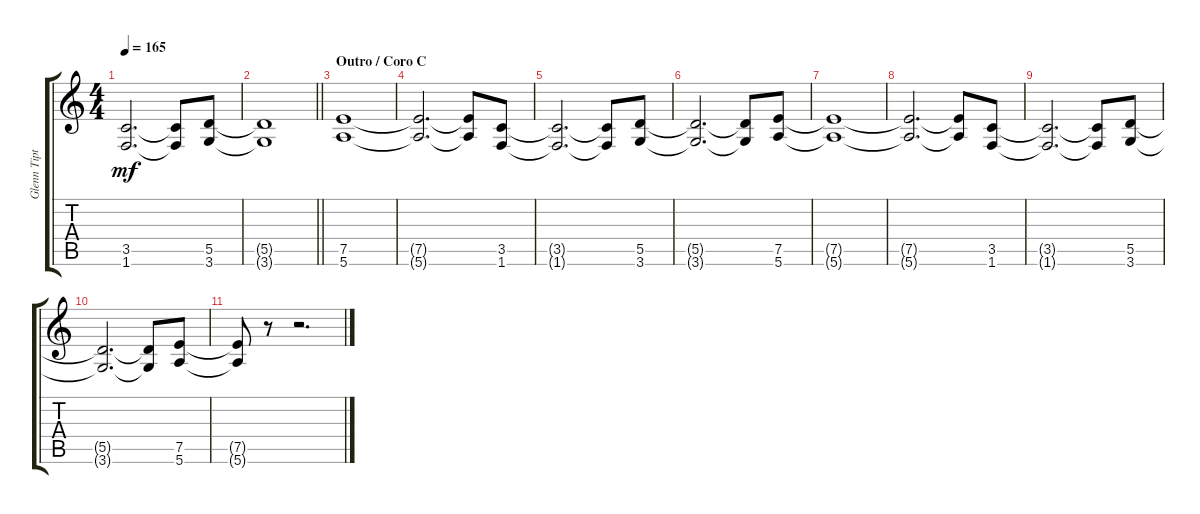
\track ("Glenn Tipton" "Glenn Tipt") {instrument overdrivenguitar}
\staff {score tabs}
\tuning (E4 B3 G3 D3 A2 E2) {hide}
\ts (4 4)
\tempo 165
\clef g2
\ks c
(3.5 1.6).2{d dy mf} (3.5{t} 1.6{t}).8 (5.5 3.6).8 |
\barLineRight lightlight
(5.5{t} 3.6{t}).1 |
\section ("" "Outro / Coro C")
(7.5 5.6).1 |
(7.5{t} 5.6{t}).2{d} (7.5{t} 5.6{t}).8 (3.5 1.6).8 |
(3.5{t} 1.6{t}).2{d} (3.5{t} 1.6{t}).8 (5.5 3.6).8 |
(5.5{t} 3.6{t}).2{d} (5.5{t} 3.6{t}).8 (7.5 5.6).8 |
(7.5{t} 5.6{t}).1 |
(7.5{t} 5.6{t}).2{d} (7.5{t} 5.6{t}).8 (3.5 1.6).8 |
(3.5{t} 1.6{t}).2{d} (3.5{t} 1.6{t}).8 (5.5 3.6).8 |
(5.5{t} 3.6{t}).2{d} (5.5{t} 3.6{t}).8 (7.5 5.6).8 |
(7.5{t} 5.6{t}).8 r.8 r.2{d}
